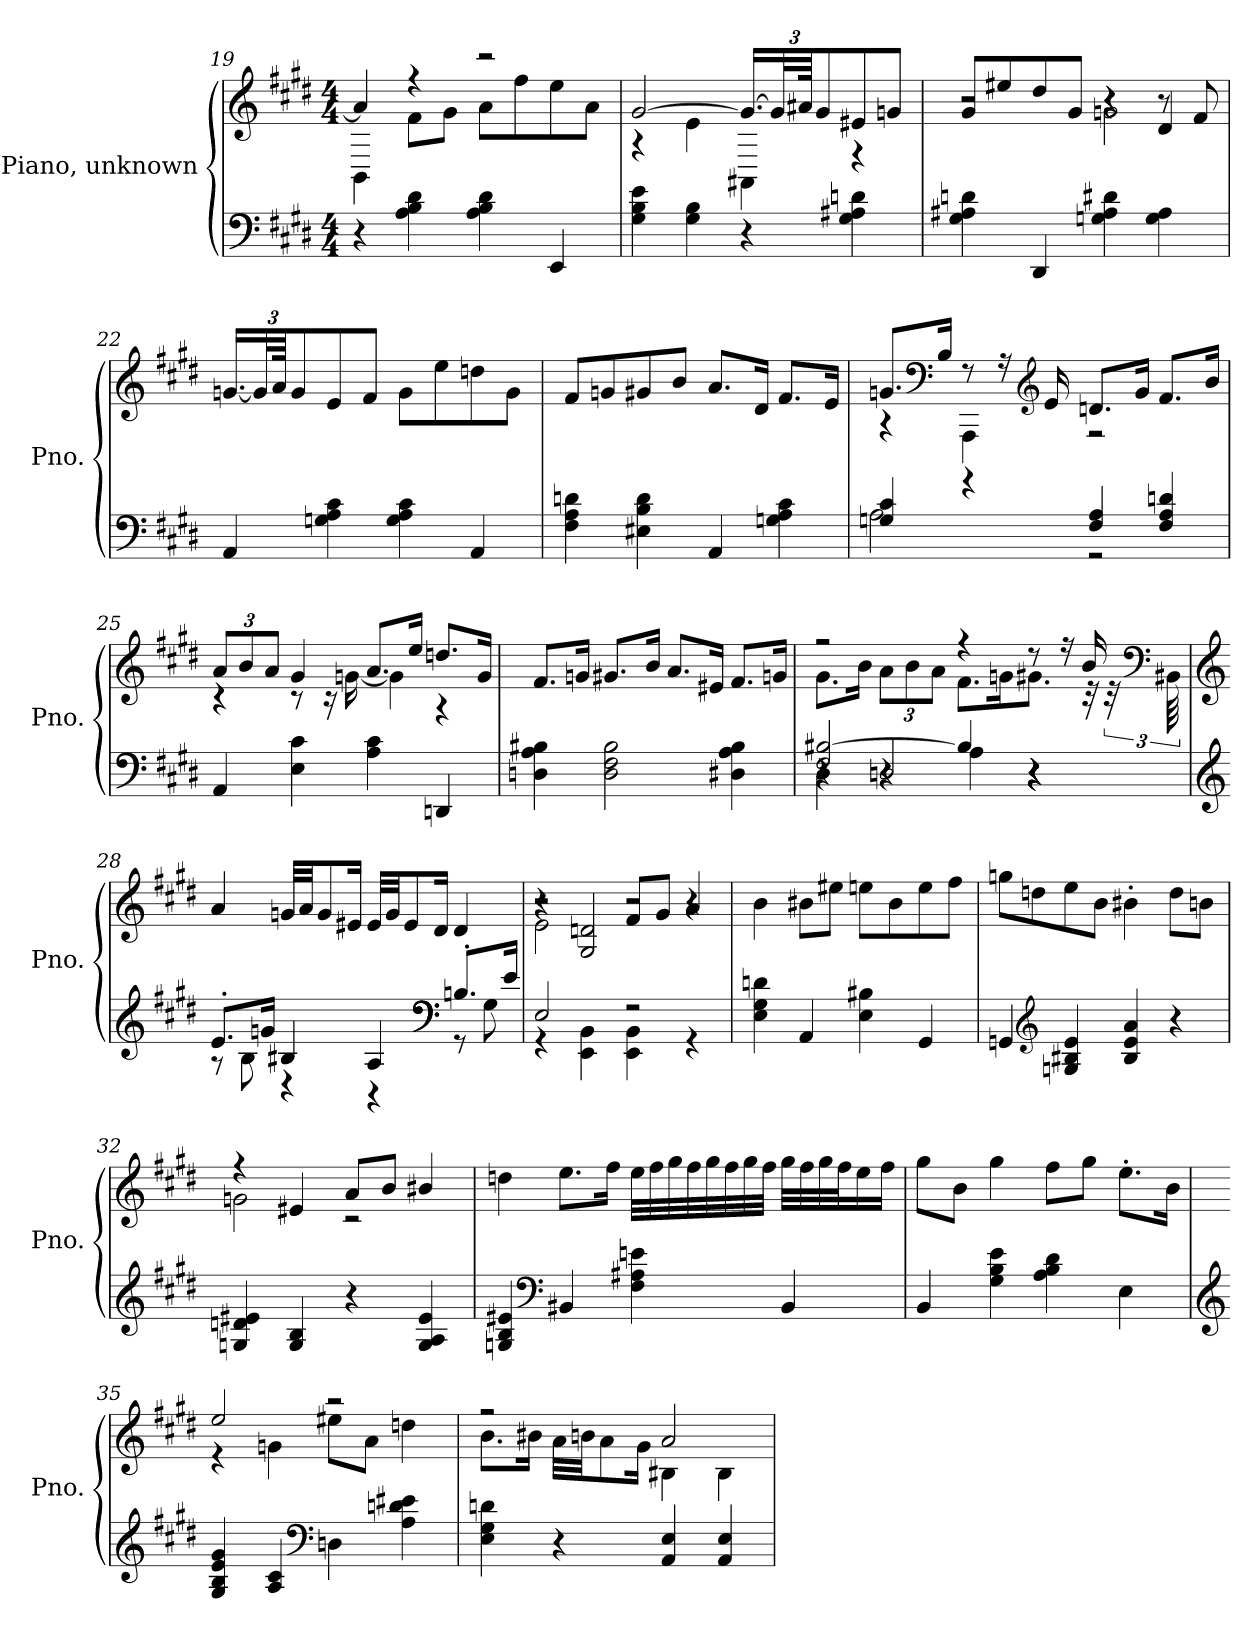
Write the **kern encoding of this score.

**kern	**kern
*part1	*part1
*staff2	*staff1
*I"Piano, unknown	*
*I'Pno.	*
*clefF4	*clefG2
*k[f#c#g#d#]	*k[f#c#g#d#]
*M4/4	*M4/4
=19	=19
*	*^
4r	4a/]	4BB\
4A\ 4B\ 4d#\	4r	8f#\L
.	.	8g#\J
4A\ 4B\ 4d#\	2r	8a\L
.	.	8ff#\
4EE/	.	8ee\
.	.	8a\J
=20	=20	=20
4G#\ 4B\ 4e\	[2g#/	4r
4G#\ 4B\	.	4e\
4r	16.g#/LL_	4AA#X\
*	*Xbrackettup	*
.	48g#/L]	.
.	96a#X/JJK	.
.	8g#/	.
4G#\ 4A#X\ 4dn\	8e#X/	4r
.	8gn/J	.
!!LO:PB:g=z
=21	=21	=21
*	*	*^
4G#\ 4A#X\ 4dn\	8g#/L	2r	2r
.	8ee#X/	.	.
4DD#/	8dd#/	.	.
.	8g#/J	.	.
4Gn\ 4A#\ 4d#X\	4r	2gn\	4r
4G\ 4A#\	8r	.	4d#/
.	8f#/	.	.
*	*v	*v	*v
=22	=22
4AA/	[16.gn/LL
.	48g/L]
.	96a/JJK
.	8g/
4Gn\ 4A\ 4c#\	8e/
.	8f#/J
4G\ 4A\ 4c#\	8g\L
.	8ee\
4AA/	8ddn\
.	8g\J
=23	=23
4F#\ 4A\ 4dn\	8f#/L
.	8gn/
4E#X\ 4B\ 4d\	8g#X/
.	8b/J
4AA/	8.a/L
.	16d#/Jk
4Gn\ 4A\ 4c#\	8.f#/L
.	16e/Jk
!!LO:LB:g=z
=24	=24
*^	*^
4Gn/ 4c#/	2A\	8.gn/L	4r
*	*	*clefF4	*
.	.	16B/Jk	.
4r	.	8r	4AAA\
.	.	16r	.
*	*	*clefG2	*
.	.	16e/	.
4F#/ 4A/	2r	8.dn/L	2r
.	.	16g/Jk	.
4F#/ 4A/ 4dn/	.	8.f#/L	.
.	.	16b/Jk	.
*v	*v	*	*
=25	=25	=25
4AA/	12a/L	4r
.	12b/	.
.	12a/J	.
4E\ 4c#\	4g#/	8r
.	.	16r
.	.	[16gn\
4A\ 4c#\	8.a/L	4g\]
.	16ee/Jk	.
4DDn/	8.ddn/L	4r
.	16g/Jk	.
*	*v	*v
!!LO:LB:g=z
=26	=26
4Dn\ 4A\ 4B#X\	8.f#/L
.	16gn/Jk
2D\ 2F#\ 2B#\	8.g#X/L
.	16b/Jk
.	8.a/L
.	16e#X/Jk
4D#X\ 4A\ 4B#\	8.f#/L
.	16gn/Jk
=27	=27
*^	*^
*	*^	*	*
2F#/ [2B#X/	4D#\	4r	2r	8.g#\L
.	.	.	.	16b\Jk
.	4r	2Dn/	.	12a\L
.	.	.	.	12b\
.	.	.	.	12a\J
4B#/]	4A\	.	4r	8.f#\L
.	.	.	.	16gn\K
4r	4r	4r	8r	8.g#X\J
.	.	.	16r	.
.	.	.	16b/	32r
*	*	*	*	*brackettup
.	.	.	.	48r
*	*	*	*clefF4	*
.	.	.	.	96BB#X\
*v	*v	*v	*	*
*	*v	*v
!!LO:LB:g=z
=28	=28
*clefG2	*clefG2
*^	*
8.e'/L	8r	4a/
.	8B\	.
16gn/Jk	.	.
4B#X/	4r	32gn/LLL
.	.	32a/JJ
.	.	8g/
.	.	16e#X/Jk
4A/	4r	32e#/LLL
.	.	32g/JJ
.	.	8e#/
.	.	16d#/Jk
*clefF4	*	*
8.Bn'/L	8r	4d#/
.	8G#\	.
16e/Jk	.	.
=29	=29	=29
*	*	*^
*	*	*	*^
2E/	4r	2r	2e\	4r
.	4EE\ 4BB\	.	.	2G#/ 2dn/
2r	4EE\ 4BB\	8f#/L	2r	.
.	.	8g#/J	.	.
.	4r	4a/	.	4r
*v	*v	*	*	*
*	*v	*v	*v
=30	=30
4E\ 4G#\ 4dn\	4b\
4AA/	8b#X\L
.	8ee#X\J
4E\ 4B#X\	8een\L
.	8b#\
4GG#/	8ee\
.	8ff#\J
!!LO:LB:g=z
=31	=31
4GGn/	8ggn\L
.	8ddn\
*clefG2	*
4Gn/ 4B#X/ 4e/	8ee\
.	8b\J
4B#/ 4e/ 4a/	4b#X'\
4r	8dd\L
.	8bn\J
=32	=32
*	*^
4Gn/ 4dn/ 4e#X/	4r	2gn\
4G/ 4B/	4e#X/	.
4r	8a/L	2r
.	8b/J	.
4G/ 4A/ 4e#/	4b#X/	.
*	*v	*v
=33	=33
4Gn/ 4B/ 4e#X/	4ddn\
*clefF4	*
4BB#X/	8.ee\L
.	16ff#\Jk
4F#\ 4A#X\ 4en\	32ee\LLL
.	32ff#\
.	32gg#\
.	32ff#\
.	32gg#\
.	32ff#\
.	32gg#\
.	32ff#\JJJ
4BB#/	32gg#\LLL
.	32ff#\
.	32gg#\
.	32ff#\J
.	16ee\
.	16ff#\JJ
!!LO:LB:g=z
=34	=34
4BB/	8gg#\L
.	8b\J
4G#\ 4B\ 4e\	4gg#\
4A\ 4B\ 4d#\	8ff#\L
.	8gg#\J
4E\	8.ee'\L
.	16b\Jk
=35	=35
*clefG2	*
*	*^
4G#/ 4B/ 4e/ 4g#/	2ee/	4r
4A/ 4c#/	.	4gn\
*clefF4	*	*
4Dn\	2r	8ee#X\L
.	.	8a\J
4A\ 4dn\ 4e#X\	.	4ddn\
=36	=36	=36
4E\ 4G#\ 4dn\	2r	8.b\L
.	.	16b#X\Jk
4r	.	32a\LLL
.	.	32bn\JJ
.	.	8a\
.	.	16g#\Jk
4AA/ 4E/	2a/	4B#X\
4AA/ 4E/	.	4B#\
*	*v	*v
=	=
*-	*-
